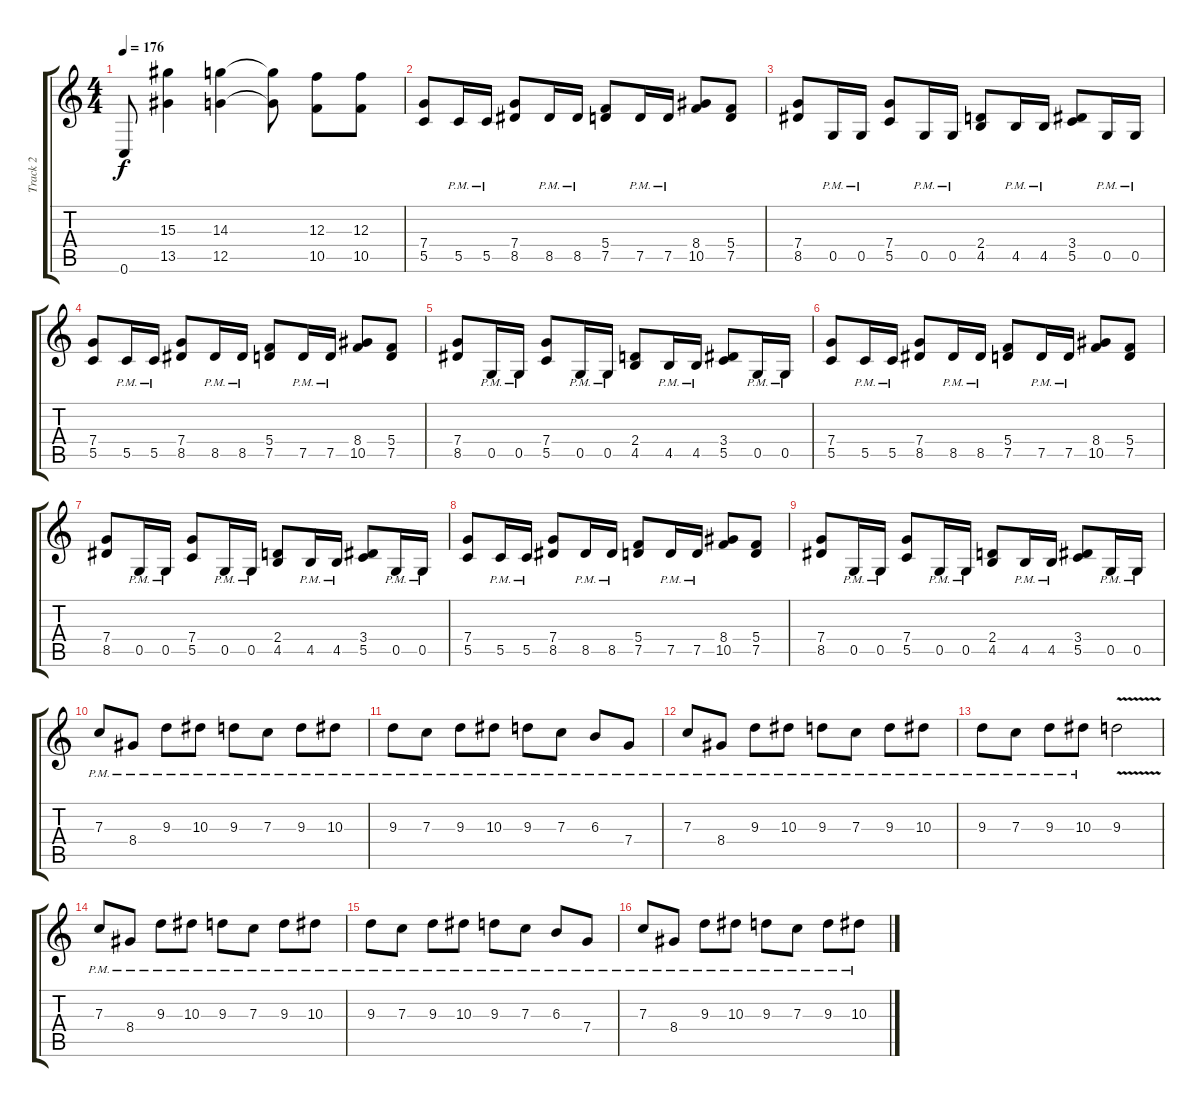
\track ("Track 2" "Track 2") {instrument distortionguitar}
\staff {score tabs}
\tuning (D4 A3 F3 C3 G2 C2) {hide}
\ts (4 4)
\tempo 176
\clef g2
\ks c
0.6.8{dy f} (15.3 13.5).4 (14.3 12.5).4 (14.3{t} 12.5{t}).8 (12.3 10.5).8 (12.3 10.5).8 |
(7.4 5.5).8 5.5{pm}.16 5.5{pm}.16 (7.4 8.5).8 8.5{pm}.16 8.5{pm}.16 (5.4 7.5).8 7.5{pm}.16 7.5{pm}.16 (8.4 10.5).8 (5.4 7.5).8 |
(7.4 8.5).8 0.5{pm}.16 0.5{pm}.16 (7.4 5.5).8 0.5{pm}.16 0.5{pm}.16 (2.4 4.5).8 4.5{pm}.16 4.5{pm}.16 (3.4 5.5).8 0.5{pm}.16 0.5{pm}.16 |
(7.4 5.5).8 5.5{pm}.16 5.5{pm}.16 (7.4 8.5).8 8.5{pm}.16 8.5{pm}.16 (5.4 7.5).8 7.5{pm}.16 7.5{pm}.16 (8.4 10.5).8 (5.4 7.5).8 |
(7.4 8.5).8 0.5{pm}.16 0.5{pm}.16 (7.4 5.5).8 0.5{pm}.16 0.5{pm}.16 (2.4 4.5).8 4.5{pm}.16 4.5{pm}.16 (3.4 5.5).8 0.5{pm}.16 0.5{pm}.16 |
(7.4 5.5).8 5.5{pm}.16 5.5{pm}.16 (7.4 8.5).8 8.5{pm}.16 8.5{pm}.16 (5.4 7.5).8 7.5{pm}.16 7.5{pm}.16 (8.4 10.5).8 (5.4 7.5).8 |
(7.4 8.5).8 0.5{pm}.16 0.5{pm}.16 (7.4 5.5).8 0.5{pm}.16 0.5{pm}.16 (2.4 4.5).8 4.5{pm}.16 4.5{pm}.16 (3.4 5.5).8 0.5{pm}.16 0.5{pm}.16 |
(7.4 5.5).8 5.5{pm}.16 5.5{pm}.16 (7.4 8.5).8 8.5{pm}.16 8.5{pm}.16 (5.4 7.5).8 7.5{pm}.16 7.5{pm}.16 (8.4 10.5).8 (5.4 7.5).8 |
(7.4 8.5).8 0.5{pm}.16 0.5{pm}.16 (7.4 5.5).8 0.5{pm}.16 0.5{pm}.16 (2.4 4.5).8 4.5{pm}.16 4.5{pm}.16 (3.4 5.5).8 0.5{pm}.16 0.5{pm}.16 |
7.3{pm}.8 8.4{pm}.8 9.3{pm}.8 10.3{pm}.8 9.3{pm}.8 7.3{pm}.8 9.3{pm}.8 10.3{pm}.8 |
9.3{pm}.8 7.3{pm}.8 9.3{pm}.8 10.3{pm}.8 9.3{pm}.8 7.3{pm}.8 6.3{pm}.8 7.4{pm}.8 |
7.3{pm}.8 8.4{pm}.8 9.3{pm}.8 10.3{pm}.8 9.3{pm}.8 7.3{pm}.8 9.3{pm}.8 10.3{pm}.8 |
9.3{pm}.8 7.3{pm}.8 9.3{pm}.8 10.3{pm}.8 9.3{v}.2 |
7.3{pm}.8 8.4{pm}.8 9.3{pm}.8 10.3{pm}.8 9.3{pm}.8 7.3{pm}.8 9.3{pm}.8 10.3{pm}.8 |
9.3{pm}.8 7.3{pm}.8 9.3{pm}.8 10.3{pm}.8 9.3{pm}.8 7.3{pm}.8 6.3{pm}.8 7.4{pm}.8 |
7.3{pm}.8 8.4{pm}.8 9.3{pm}.8 10.3{pm}.8 9.3{pm}.8 7.3{pm}.8 9.3{pm}.8 10.3{pm}.8
